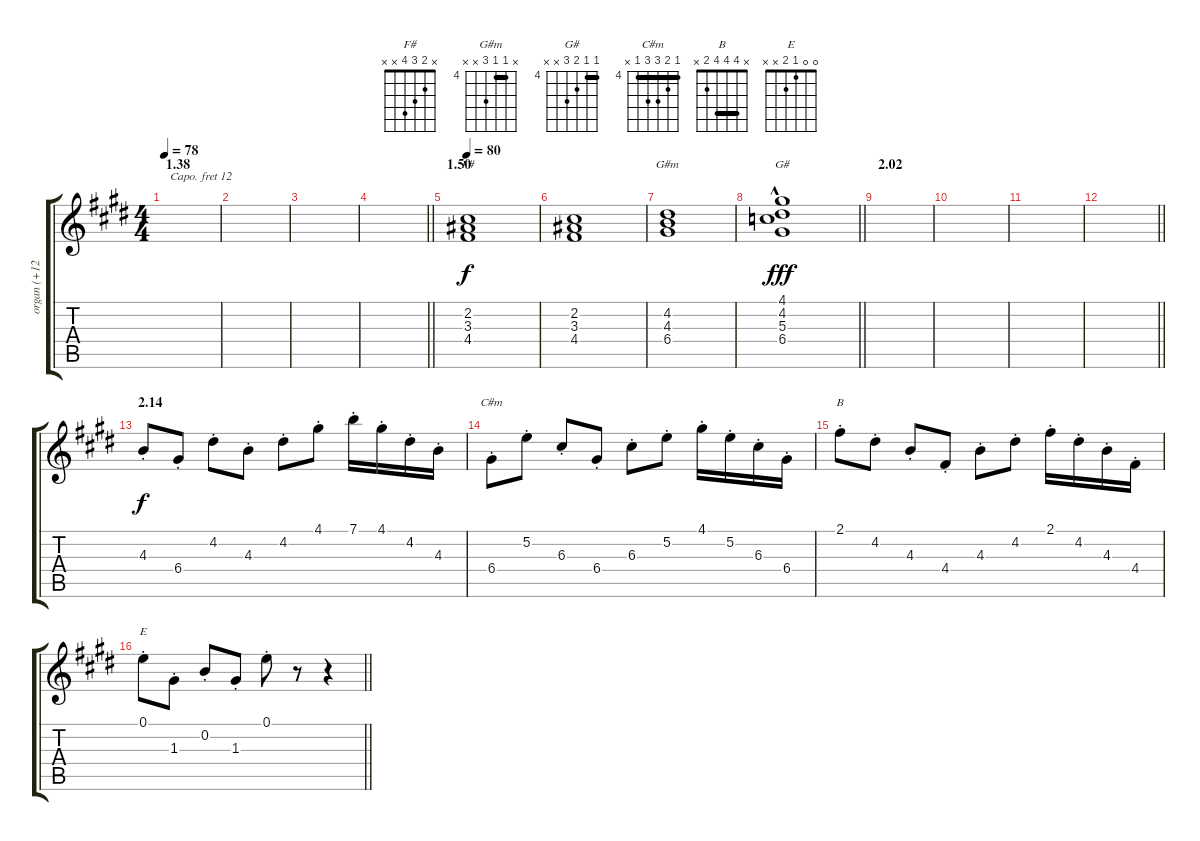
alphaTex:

\track ("organ (+12)" "organ (+12") {instrument percussiveorgan}
\staff {score tabs}
\capo 12
\tuning (E4 B3 G3 D3 A2 E2) {hide}
\chord ("F#" x 2 3 4 x x)
\chord ("G#m" x 4 4 6 x x) {firstfret 4 barre 4}
\chord ("G#" 4 4 5 6 x x) {firstfret 4 barre 4}
\chord ("C#m" 4 5 6 6 4 x) {firstfret 4 barre 4}
\chord ("B" x 4 4 4 2 x) {barre 4}
\chord ("E" 0 0 1 2 x x)
\ts (4 4)
\section ("" "1.38")
\tempo 78
\clef g2
\ks e
|
|
|
\barLineRight lightlight
|
\section ("" "1.50")
\tempo 80
(2.2 3.3 4.4).1{ch "F#"} |
(2.2 3.3 4.4).1 |
(4.2 4.3 6.4).1{ch "G#m"} |
\barLineRight lightlight
(4.1{hac} 4.2{hac} 5.3{hac} 6.4{hac}).1{ch "G#" dy fff} |
\section ("" "2.02")
|
|
|
\barLineRight lightlight
|
\section ("" "2.14")
4.3{st}.8{dy f} 6.4{st}.8 4.2{st}.8 4.3{st}.8 4.2{st}.8 4.1{st}.8 7.1{st}.16 4.1{st}.16 4.2{st}.16 4.3{st}.16 |
6.4{st}.8{ch "C#m"} 5.2{st}.8 6.3{st}.8 6.4{st}.8 6.3{st}.8 5.2{st}.8 4.1{st}.16 5.2{st}.16 6.3{st}.16 6.4{st}.16 |
2.1{st}.8{ch "B"} 4.2{st}.8 4.3{st}.8 4.4{st}.8 4.3{st}.8 4.2{st}.8 2.1{st}.16 4.2{st}.16 4.3{st}.16 4.4{st}.16 |
\barLineRight lightlight
0.1{st}.8{ch "E"} 1.3{st}.8 0.2{st}.8 1.3{st}.8 0.1{st}.8 r.8 r.4
